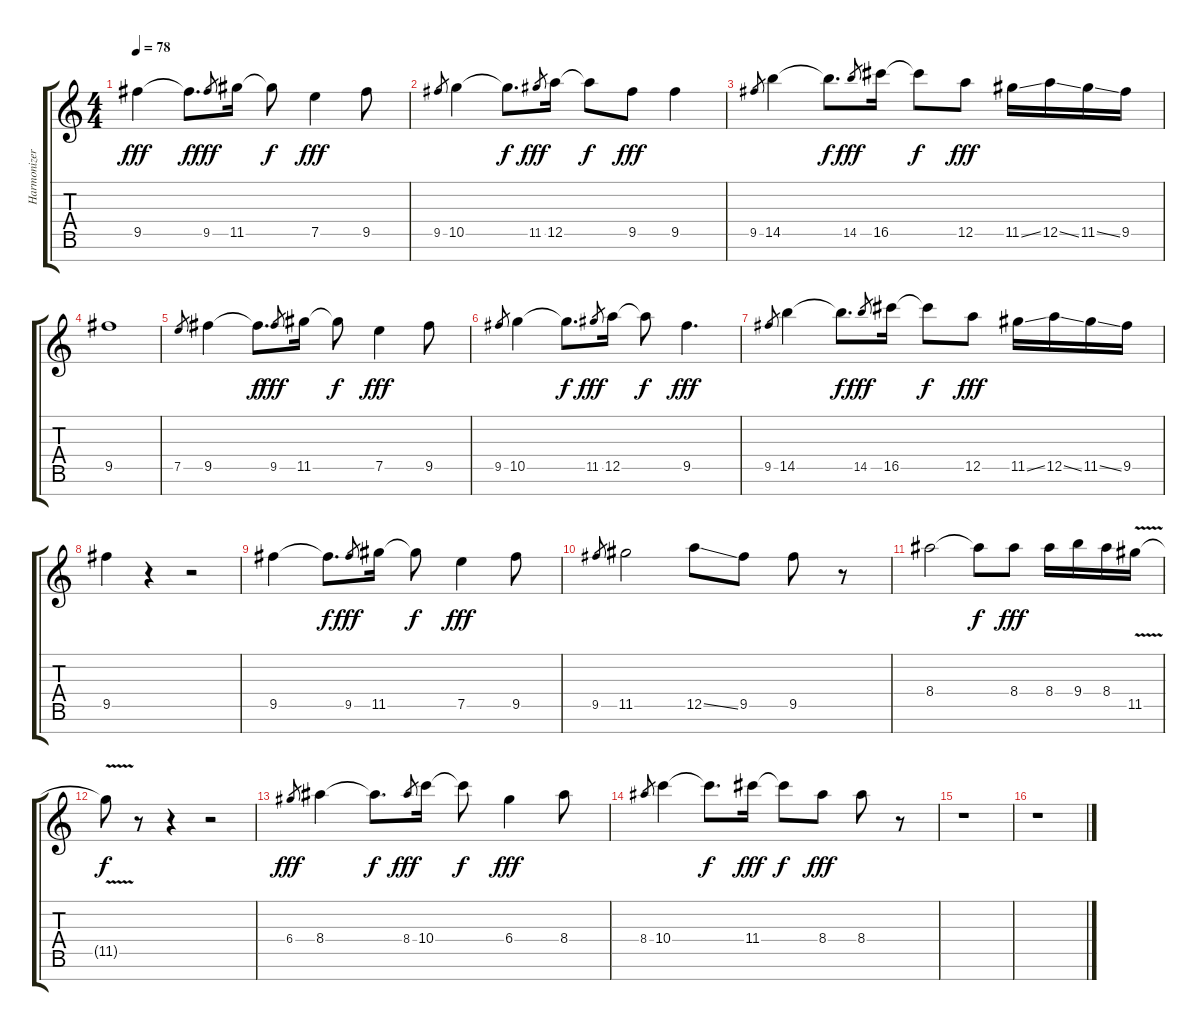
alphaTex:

\track ("Harmonizer (Melody guit. / 1 oct. above)" "Harmonizer") {instrument distortionguitar}
\staff {score tabs}
\tuning (E5 B4 G4 D4 A3 E3 B2) {hide}
\ts (4 4)
\tempo 78
\clef g2
\ks c
9.5.4{dy fff} 9.5{t}.8{d dy f} 9.5.8{gr dy fff} 11.5.16 11.5{t}.8{dy f} 7.5.4{dy fff} 9.5.8 |
9.5.8{gr} 10.5.4 10.5{t}.8{d dy f} 11.5.8{gr dy fff} 12.5.16 12.5{t}.8{dy f} 9.5.8{dy fff} 9.5.4 |
9.5.8{gr} 14.5.4 14.5{t}.8{d dy f} 14.5.8{gr dy fff} 16.5.16 16.5{t}.8{dy f} 12.5.8{dy fff} 11.5{ss}.16 12.5{ss}.16 11.5{ss}.16 9.5.16 |
9.5.1 |
7.5.8{gr} 9.5.4 9.5{t}.8{d dy f} 9.5.8{gr dy fff} 11.5.16 11.5{t}.8{dy f} 7.5.4{dy fff} 9.5.8 |
9.5.8{gr} 10.5.4 10.5{t}.8{d dy f} 11.5.8{gr dy fff} 12.5.16 12.5{t}.8{dy f} 9.5.4{d dy fff} |
9.5.8{gr} 14.5.4 14.5{t}.8{d dy f} 14.5.8{gr dy fff} 16.5.16 16.5{t}.8{dy f} 12.5.8{dy fff} 11.5{ss}.16 12.5{ss}.16 11.5{ss}.16 9.5.16 |
9.5.4 r.4 r.2 |
9.5.4 9.5{t}.8{d dy f} 9.5.8{gr dy fff} 11.5.16 11.5{t}.8{dy f} 7.5.4{dy fff} 9.5.8 |
9.5.8{gr} 11.5.2 12.5{ss}.8 9.5.8 9.5.8 r.8 |
8.4.2 8.4{t}.8{dy f} 8.4.8{dy fff} 8.4.16 9.4.16 8.4.16 11.5{v}.16 |
11.5{t}.8{dy f} r.8 r.4 r.2 |
6.4.8{gr dy fff} 8.4.4 8.4{t}.8{d dy f} 8.4.8{gr dy fff} 10.4.16 10.4{t}.8{dy f} 6.4.4{dy fff} 8.4.8 |
8.4.8{gr} 10.4.4 10.4{t}.8{d dy f} 11.4.16{dy fff} 11.4{t}.8{dy f} 8.4.8{dy fff} 8.4.8 r.8 |
r.1 |
r.1
